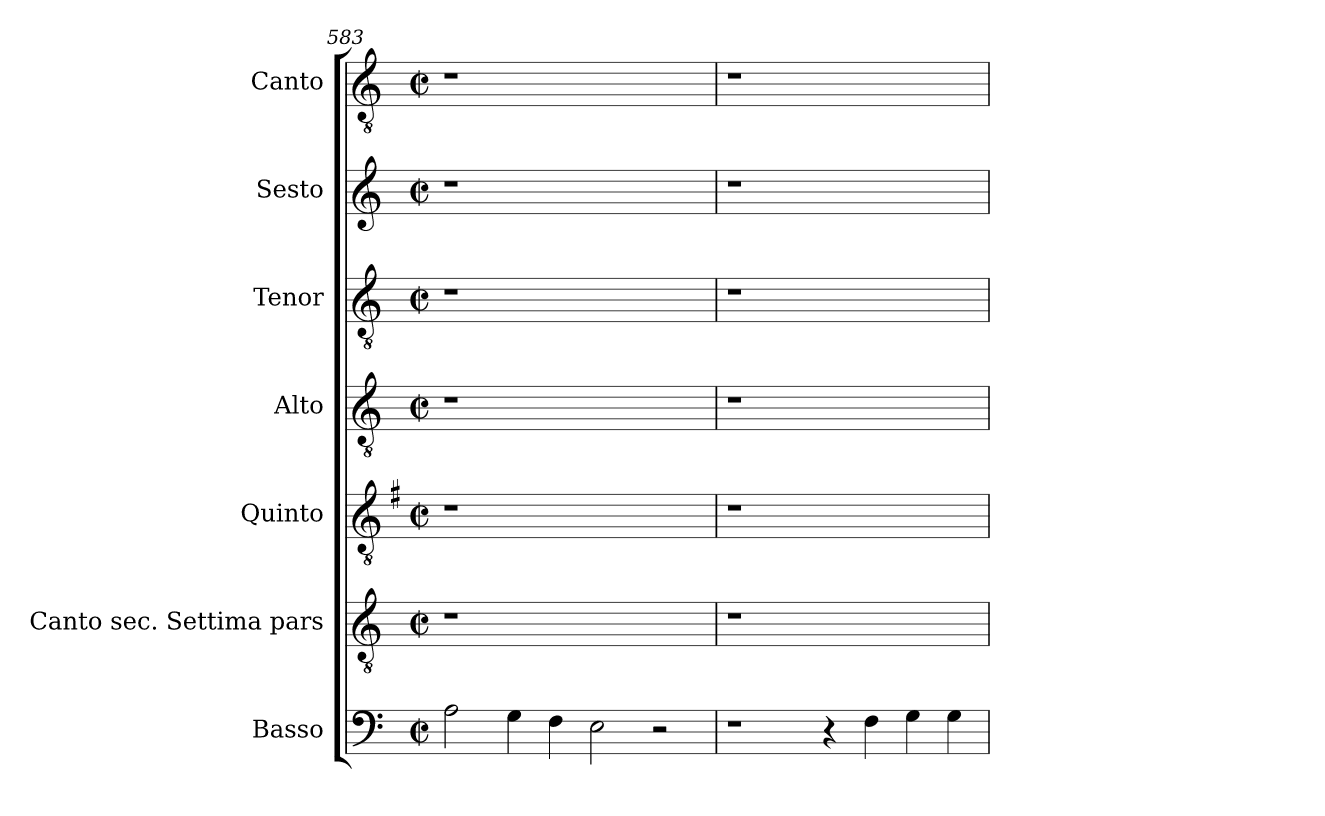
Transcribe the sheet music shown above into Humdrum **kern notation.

**kern	**kern	**kern	**kern	**kern	**kern	**kern
*part7	*part6	*part5	*part4	*part3	*part2	*part1
*staff7	*staff6	*staff5	*staff4	*staff3	*staff2	*staff1
*I"Basso	*I"Canto sec. Settima pars	*I"Quinto	*I"Alto	*I"Tenor	*I"Sesto	*I"Canto
*	*	*I'Quinto	*I'Alto	*I'Tenor	*I'Sesto	*I'Canto
*clefF4	*clefGv2	*clefGv2	*clefGv2	*clefGv2	*clefG2	*clefGv2
*k[]	*k[]	*k[f#]	*k[]	*k[]	*k[]	*k[]
*C:	*C:	*G:	*C:	*C:	*C:	*C:
*M2/2	*M2/2	*M2/2	*M2/2	*M2/2	*M2/2	*M2/2
*met(c|)	*met(c|)	*met(c|)	*met(c|)	*met(c|)	*met(c|)	*met(c|)
=583	=583	=583	=583	=583	=583	=583
2A\	1r	1r	1r	1r	1r	1r
4G\	.	.	.	.	.	.
4F\	.	.	.	.	.	.
2E\	1ryy	1ryy	1ryy	1ryy	1ryy	1ryy
2r	.	.	.	.	.	.
=584	=584	=584	=584	=584	=584	=584
1r	1r	1r	1r	1r	1r	1r
4r	1ryy	1ryy	1ryy	1ryy	1ryy	1ryy
4F\	.	.	.	.	.	.
4G\	.	.	.	.	.	.
4G\	.	.	.	.	.	.
=	=	=	=	=	=	=
*-	*-	*-	*-	*-	*-	*-
